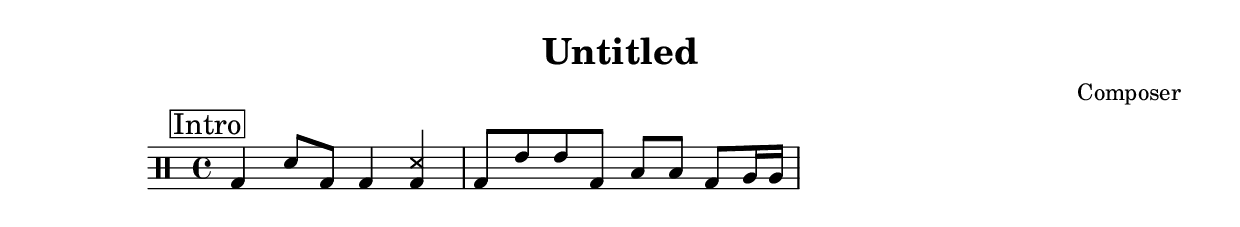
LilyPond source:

\header {
  title = "Untitled"
  composer = "Composer"
}

\score {
  \version "2.18.2"
\drums {
  \mark \markup{ \box Intro }
  bd4 sn8 bd bd4 << bd ss >>  bd8 tommh tommh bd toml toml bd tomfh16 tomfh
}

  \layout {}
  \midi {}
}